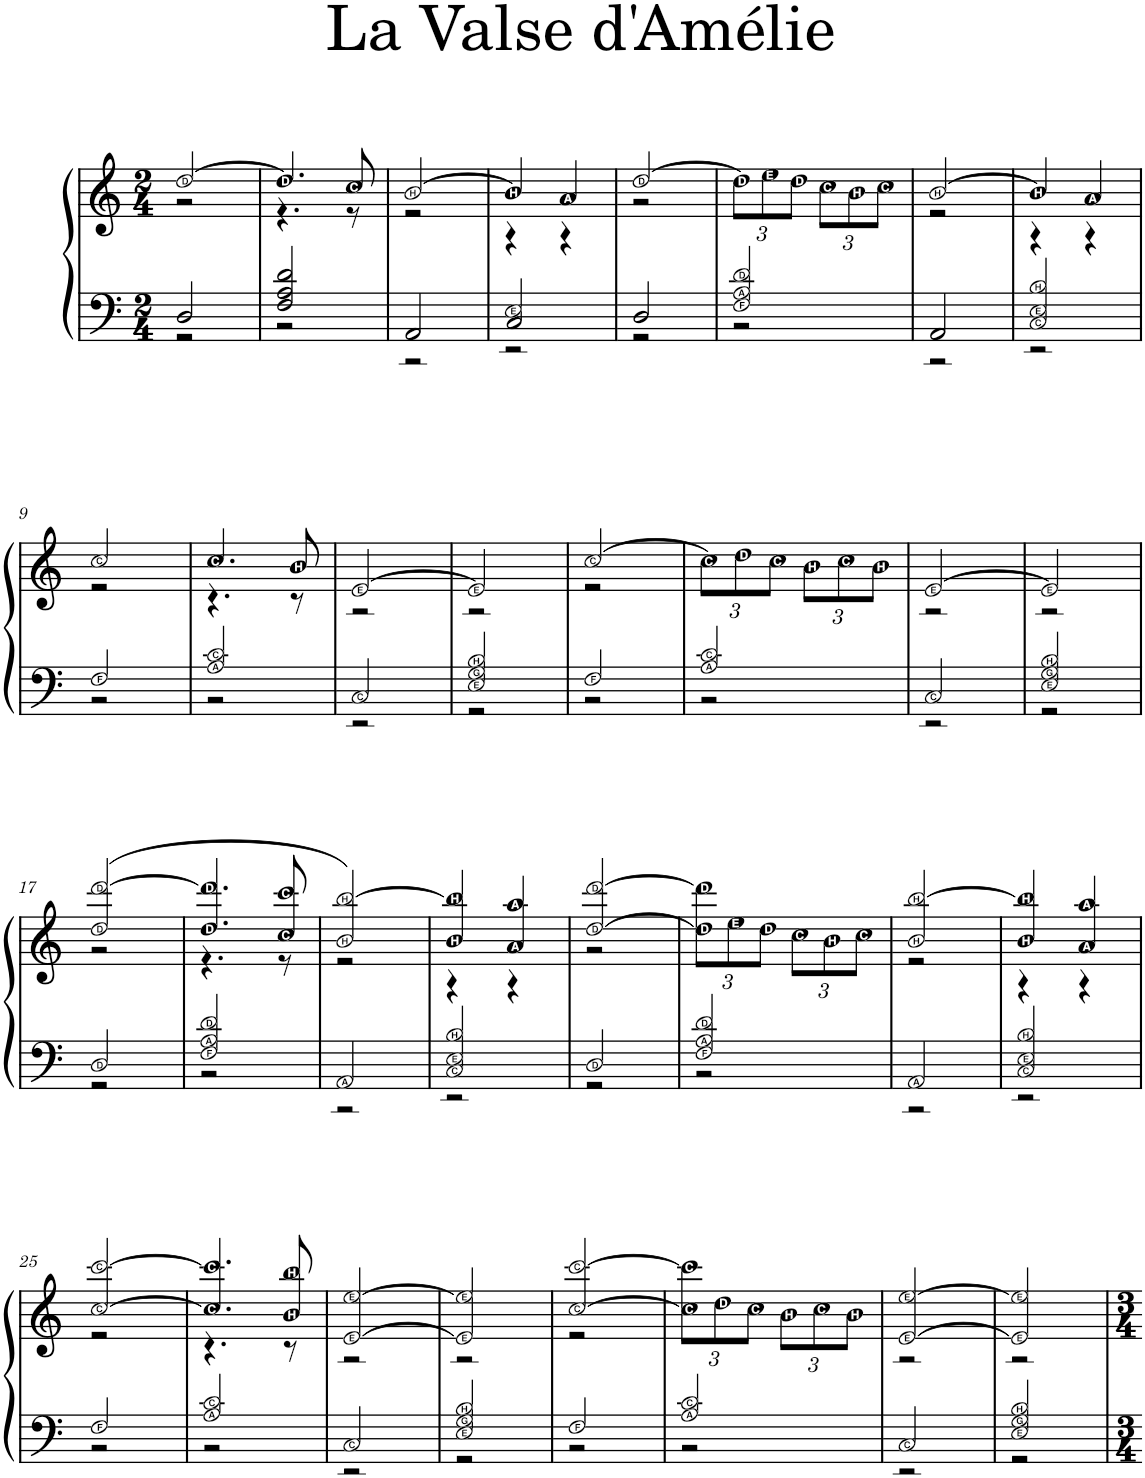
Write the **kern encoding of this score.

**kern	**kern
*part1	*part1
*staff2	*staff1
*I"Piyano	*
*clefF4	*clefG2
*k[]	*k[]
*M2/4	*M2/4
=1	=1
*^	*^
2D/	2r	[2dd/	2r
=2	=2	=2	=2
2F/ 2A/ 2d/	2r	4.dd/]	4.r
.	.	8cc/	8r
=3	=3	=3	=3
2AA/	2r	[2b/	2r
=4	=4	=4	=4
2C/ 2E/	2r	4b/]	4r
.	.	4a/	4r
=5	=5	=5	=5
2D/	2r	[2dd/	2r
*	*	*v	*v
=6	=6	=6
*	*	*Xbrackettup
2F/ 2A/ 2d/	2r	12dd\L]
.	.	12ee\
.	.	12dd\J
.	.	12cc\L
.	.	12b\
.	.	12cc\J
=7	=7	=7
*	*	*^
2AA/	2r	[2b/	2r
=8	=8	=8	=8
2C/ 2E/ 2B/	2r	4b/]	4r
.	.	4a/	4r
!!LO:LB:g=z	!!
=9	=9	=9	=9
2F/	2r	2cc/	2r
=10	=10	=10	=10
2A/ 2c/	2r	4.cc/	4.r
.	.	8b/	8r
=11	=11	=11	=11
2C/	2r	[2e/	2r
=12	=12	=12	=12
2E/ 2G/ 2B/	2r	2e/]	2r
=13	=13	=13	=13
2F/	2r	[2cc/	2r
*	*	*v	*v
=14	=14	=14
2A/ 2c/	2r	12cc\L]
.	.	12dd\
.	.	12cc\J
.	.	12b\L
.	.	12cc\
.	.	12b\J
=15	=15	=15
*	*	*^
2C/	2r	[2e/	2r
=16	=16	=16	=16
2E/ 2G/ 2B/	2r	2e/]	2r
!!LO:LB:g=z	!!
=17	=17	=17	=17
2D/	2r	(>2dd/ [>2ddd/	2r
=18	=18	=18	=18
2F/ 2A/ 2d/	2r	4.dd/ 4.ddd/]	4.r
.	.	8cc/ 8ccc/	8r
=19	=19	=19	=19
2AA/	2r	2b/ [>2bb/)	2r
=20	=20	=20	=20
2C/ 2E/ 2B/	2r	4b/ 4bb/]	4r
.	.	4a/ 4aa/	4r
=21	=21	=21	=21
2D/	2r	[2dd/ [2ddd/	2r
*	*	*v	*v
=22	=22	=22
2F/ 2A/ 2d/	2r	12dd\] 12ddd\]L
.	.	12ee\
.	.	12dd\J
.	.	12cc\L
.	.	12b\
.	.	12cc\J
=23	=23	=23
*	*	*^
2AA/	2r	2b/ [>2bb/	2r
=24	=24	=24	=24
2C/ 2E/ 2B/	2r	4b/ 4bb/]	4r
.	.	4a/ 4aa/	4r
!!LO:LB:g=z	!!
=25	=25	=25	=25
2F/	2r	[2cc/ [2ccc/	2r
=26	=26	=26	=26
2A/ 2c/	2r	4.cc/] 4.ccc/]	4.r
.	.	8b/ 8bb/	8r
=27	=27	=27	=27
2C/	2r	[2e/ [2ee/	2r
=28	=28	=28	=28
2E/ 2G/ 2B/	2r	2e/] 2ee/]	2r
=29	=29	=29	=29
2F/	2r	[2cc/ [2ccc/	2r
*	*	*v	*v
=30	=30	=30
2A/ 2c/	2r	12cc\] 12ccc\]L
.	.	12dd\
.	.	12cc\J
.	.	12b\L
.	.	12cc\
.	.	12b\J
=31	=31	=31
*	*	*^
2C/	2r	[2e/ [2ee/	2r
=32	=32	=32	=32
2E/ 2G/ 2B/	2r	2e/] 2ee/]	2r
*v	*v	*	*
*	*v	*v
=	=
*-	*-
